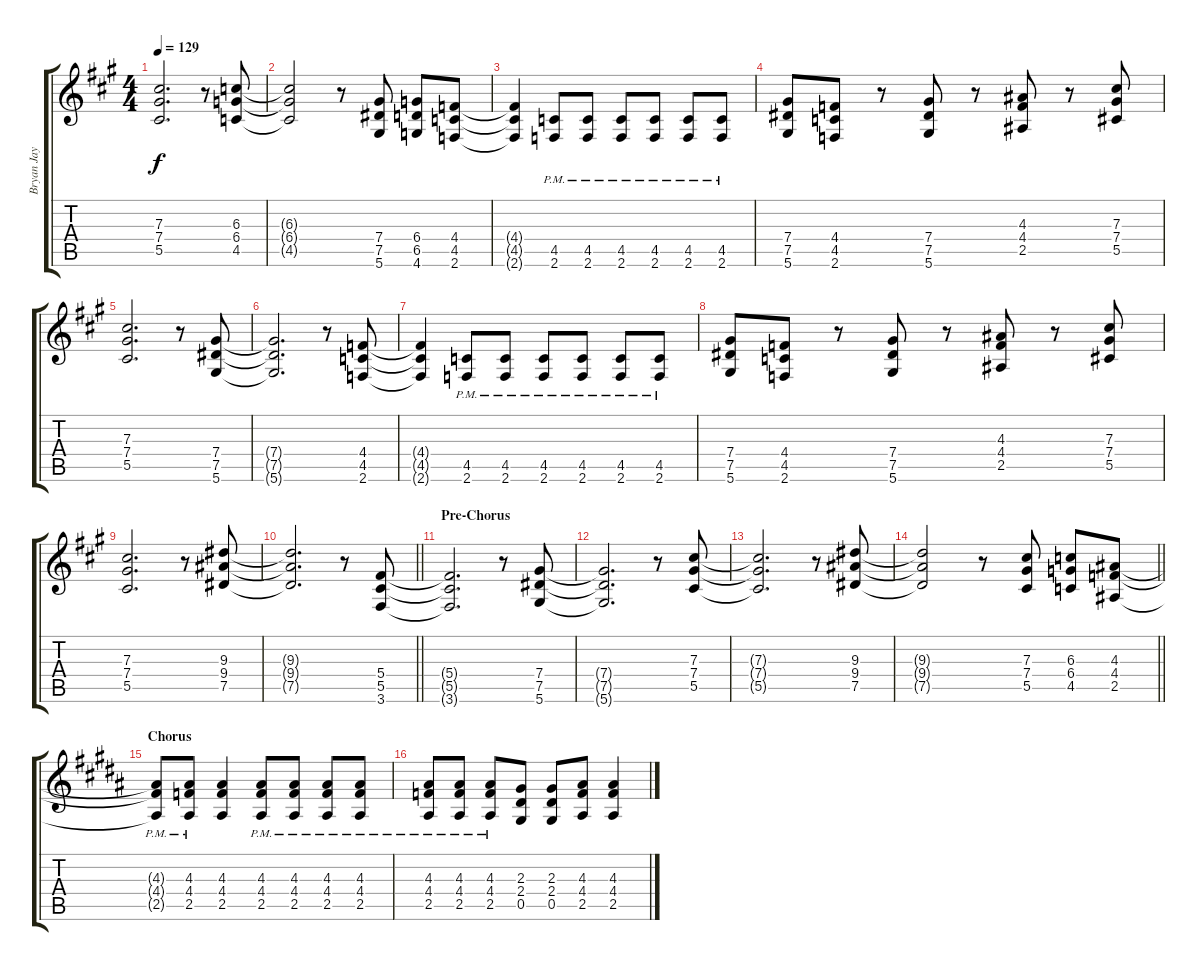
\track ("Bryan Jay" "Bryan Jay") {instrument overdrivenguitar}
\staff {score tabs}
\tuning (Eb4 Bb3 Gb3 Db3 Ab2 Eb2) {hide}
\ts (4 4)
\tempo 129
\clef g2
\ks a
(7.3 7.4 5.5).2{d dy f} r.8 (6.3 6.4 4.5).8 |
(6.3{t} 6.4{t} 4.5{t}).2 r.8 (7.4 7.5 5.6).8 (6.4 6.5 4.6).8 (4.4 4.5 2.6).8 |
(4.4{t} 4.5{t} 2.6{t}).4 (4.5{pm} 2.6{pm}).8 (4.5{pm} 2.6{pm}).8 (4.5{pm} 2.6{pm}).8 (4.5{pm} 2.6{pm}).8 (4.5{pm} 2.6{pm}).8 (4.5{pm} 2.6{pm}).8 |
(7.4 7.5 5.6).8 (4.4 4.5 2.6).8 r.8 (7.4 7.5 5.6).8 r.8 (4.3 4.4 2.5).8 r.8 (7.3 7.4 5.5).8 |
(7.3 7.4 5.5).2{d} r.8 (7.4 7.5 5.6).8 |
(7.4{t} 7.5{t} 5.6{t}).2{d} r.8 (4.4 4.5 2.6).8 |
(4.4{t} 4.5{t} 2.6{t}).4 (4.5{pm} 2.6{pm}).8 (4.5{pm} 2.6{pm}).8 (4.5{pm} 2.6{pm}).8 (4.5{pm} 2.6{pm}).8 (4.5{pm} 2.6{pm}).8 (4.5{pm} 2.6{pm}).8 |
(7.4 7.5 5.6).8 (4.4 4.5 2.6).8 r.8 (7.4 7.5 5.6).8 r.8 (4.3 4.4 2.5).8 r.8 (7.3 7.4 5.5).8 |
(7.3 7.4 5.5).2{d} r.8 (9.3 9.4 7.5).8 |
\barLineRight lightlight
(9.3{t} 9.4{t} 7.5{t}).2{d} r.8 (5.4 5.5 3.6).8 |
\section ("" "Pre-Chorus")
(5.4{t} 5.5{t} 3.6{t}).2{d} r.8 (7.4 7.5 5.6).8 |
(7.4{t} 7.5{t} 5.6{t}).2{d} r.8 (7.3 7.4 5.5).8 |
(7.3{t} 7.4{t} 5.5{t}).2{d} r.8 (9.3 9.4 7.5).8 |
\barLineRight lightlight
(9.3{t} 9.4{t} 7.5{t}).2 r.8 (7.3 7.4 5.5).8 (6.3 6.4 4.5).8 (4.3 4.4 2.5).8 |
\section ("" "Chorus")
\ks b
(4.3{pm t} 4.4{pm t} 2.5{pm t}).8 (4.3{pm} 4.4{pm} 2.5{pm}).8 (4.3 4.4 2.5).4 (4.3{pm} 4.4{pm} 2.5{pm}).8 (4.3{pm} 4.4{pm} 2.5{pm}).8 (4.3{pm} 4.4{pm} 2.5{pm}).8 (4.3{pm} 4.4{pm} 2.5{pm}).8 |
(4.3{pm} 4.4{pm} 2.5{pm}).8 (4.3{pm} 4.4{pm} 2.5{pm}).8 (4.3{pm} 4.4{pm} 2.5{pm}).8 (2.3 2.4 0.5).8 (2.3 2.4 0.5).8 (4.3 4.4 2.5).8 (4.3 4.4 2.5).4
